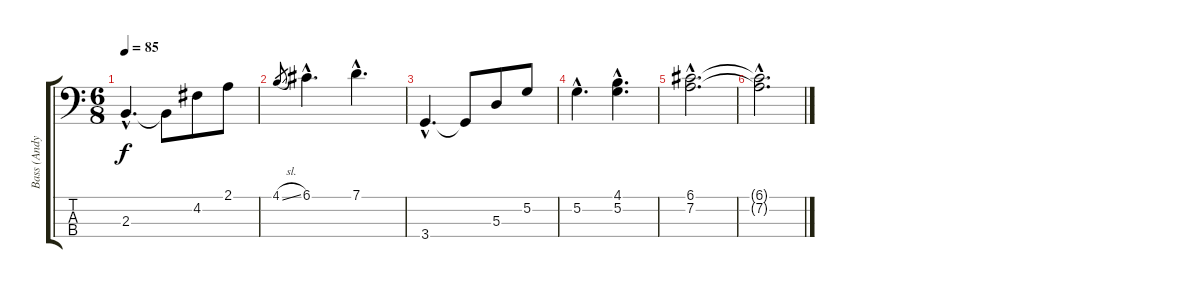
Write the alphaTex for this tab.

\track ("Bass (Andy Rourke)" "Bass (Andy") {instrument electricbasspick}
\staff {score tabs}
\tuning (G2 D2 A1 E1) {hide}
\ts (6 8)
\tempo 85
\clef f4
\ks c
2.3{hac}.4{d dy f} 2.3{t}.8 4.2.8 2.1.8 |
4.1{sl}.8{gr} 6.1{hac}.4{d} 7.1{hac}.4{d} |
3.4{hac}.4{d} 3.4{t}.8 5.3.8 5.2.8 |
5.2{hac}.4{d} (4.1{hac} 5.2{hac}).4{d} |
(6.1{hac} 7.2{hac}).2{d volume 0} |
(6.1{hac t} 7.2{hac t}).2{d}
